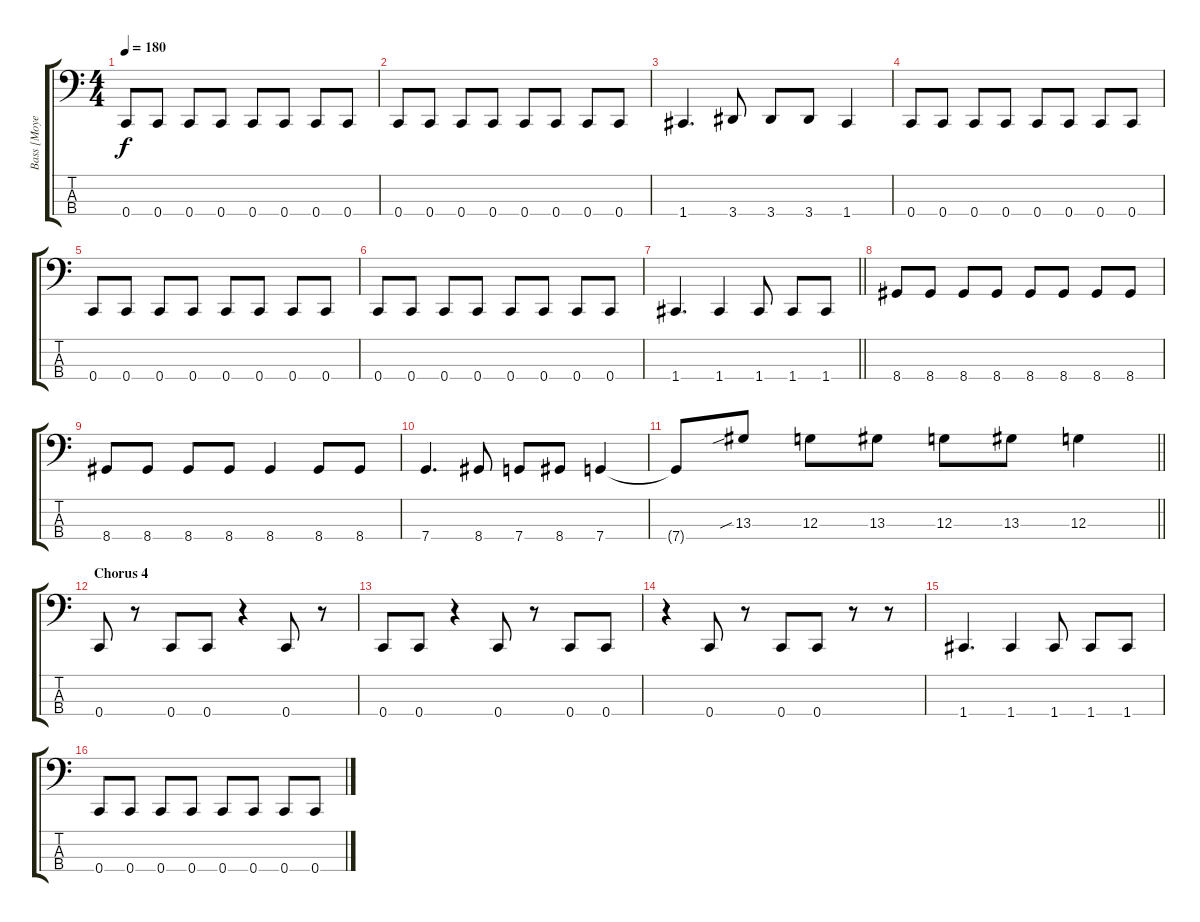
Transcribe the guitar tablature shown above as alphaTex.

\track ("Bass [Moyer]" "Bass [Moye") {instrument electricbassfinger}
\staff {score tabs}
\tuning (F2 C2 G1 C1) {hide}
\ts (4 4)
\tempo 180
\clef f4
\ks c
0.4.8{dy f} 0.4.8 0.4.8 0.4.8 0.4.8 0.4.8 0.4.8 0.4.8 |
0.4.8 0.4.8 0.4.8 0.4.8 0.4.8 0.4.8 0.4.8 0.4.8 |
1.4.4{d} 3.4.8 3.4.8 3.4.8 1.4.4 |
0.4.8 0.4.8 0.4.8 0.4.8 0.4.8 0.4.8 0.4.8 0.4.8 |
0.4.8 0.4.8 0.4.8 0.4.8 0.4.8 0.4.8 0.4.8 0.4.8 |
0.4.8 0.4.8 0.4.8 0.4.8 0.4.8 0.4.8 0.4.8 0.4.8 |
\barLineRight lightlight
1.4.4{d} 1.4.4 1.4.8 1.4.8 1.4.8 |
8.4.8 8.4.8 8.4.8 8.4.8 8.4.8 8.4.8 8.4.8 8.4.8 |
8.4.8 8.4.8 8.4.8 8.4.8 8.4.4 8.4.8 8.4.8 |
7.4.4{d} 8.4.8 7.4.8 8.4.8 7.4.4 |
\barLineRight lightlight
7.4{t}.8 13.3{sib}.8 12.3.8 13.3.8 12.3.8 13.3.8 12.3.4 |
\section ("" "Chorus 4")
0.4.8 r.8 0.4.8 0.4.8 r.4 0.4.8 r.8 |
0.4.8 0.4.8 r.4 0.4.8 r.8 0.4.8 0.4.8 |
r.4 0.4.8 r.8 0.4.8 0.4.8 r.8 r.8 |
1.4.4{d} 1.4.4 1.4.8 1.4.8 1.4.8 |
0.4.8 0.4.8 0.4.8 0.4.8 0.4.8 0.4.8 0.4.8 0.4.8
